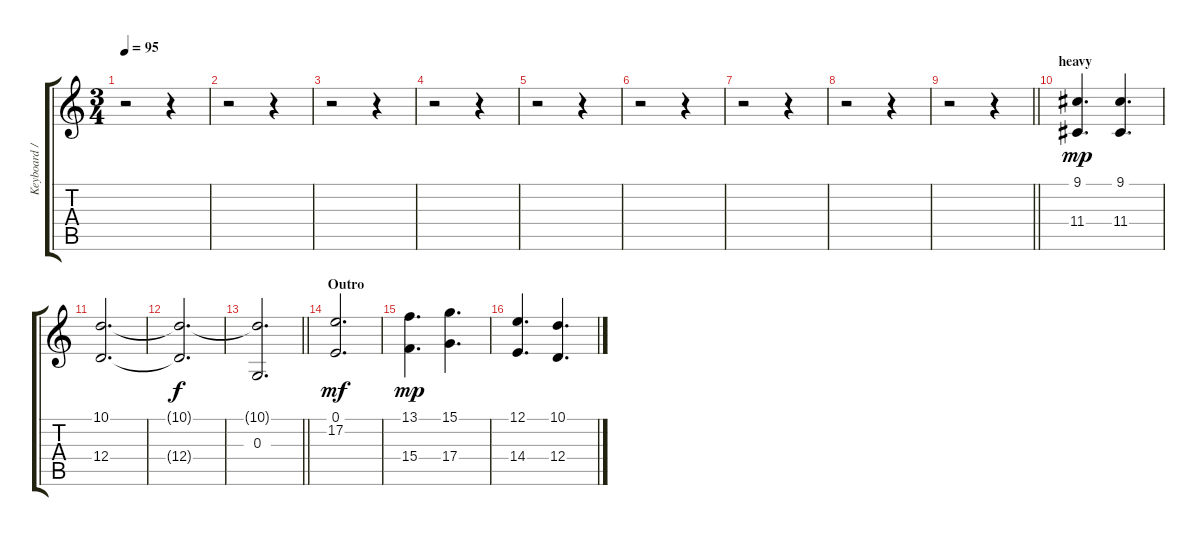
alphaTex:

\track ("Keyboard / Flute" "Keyboard /") {instrument pad8sweep}
\staff {score tabs}
\tuning (E4 B3 G3 D3 A2 D2) {hide}
\ts (3 4)
\tempo 95
\clef g2
\ks c
r.2{dy f} r.4 |
r.2 r.4 |
r.2 r.4 |
r.2 r.4 |
r.2 r.4 |
r.2 r.4 |
r.2 r.4 |
r.2 r.4 |
\barLineRight lightlight
r.2 r.4 |
\section ("" "heavy")
(9.1 11.4).4{d dy mp} (9.1 11.4).4{d} |
(10.1 12.4).2{d} |
(10.1{t} 12.4{t}).2{d dy f} |
\barLineRight lightlight
(10.1{t} 0.3).2{d} |
\section ("" "Outro")
(0.1 17.2).2{d dy mf} |
(13.1 15.4).4{d dy mp} (15.1 17.4).4{d} |
(12.1 14.4).4{d} (10.1 12.4).4{d}
